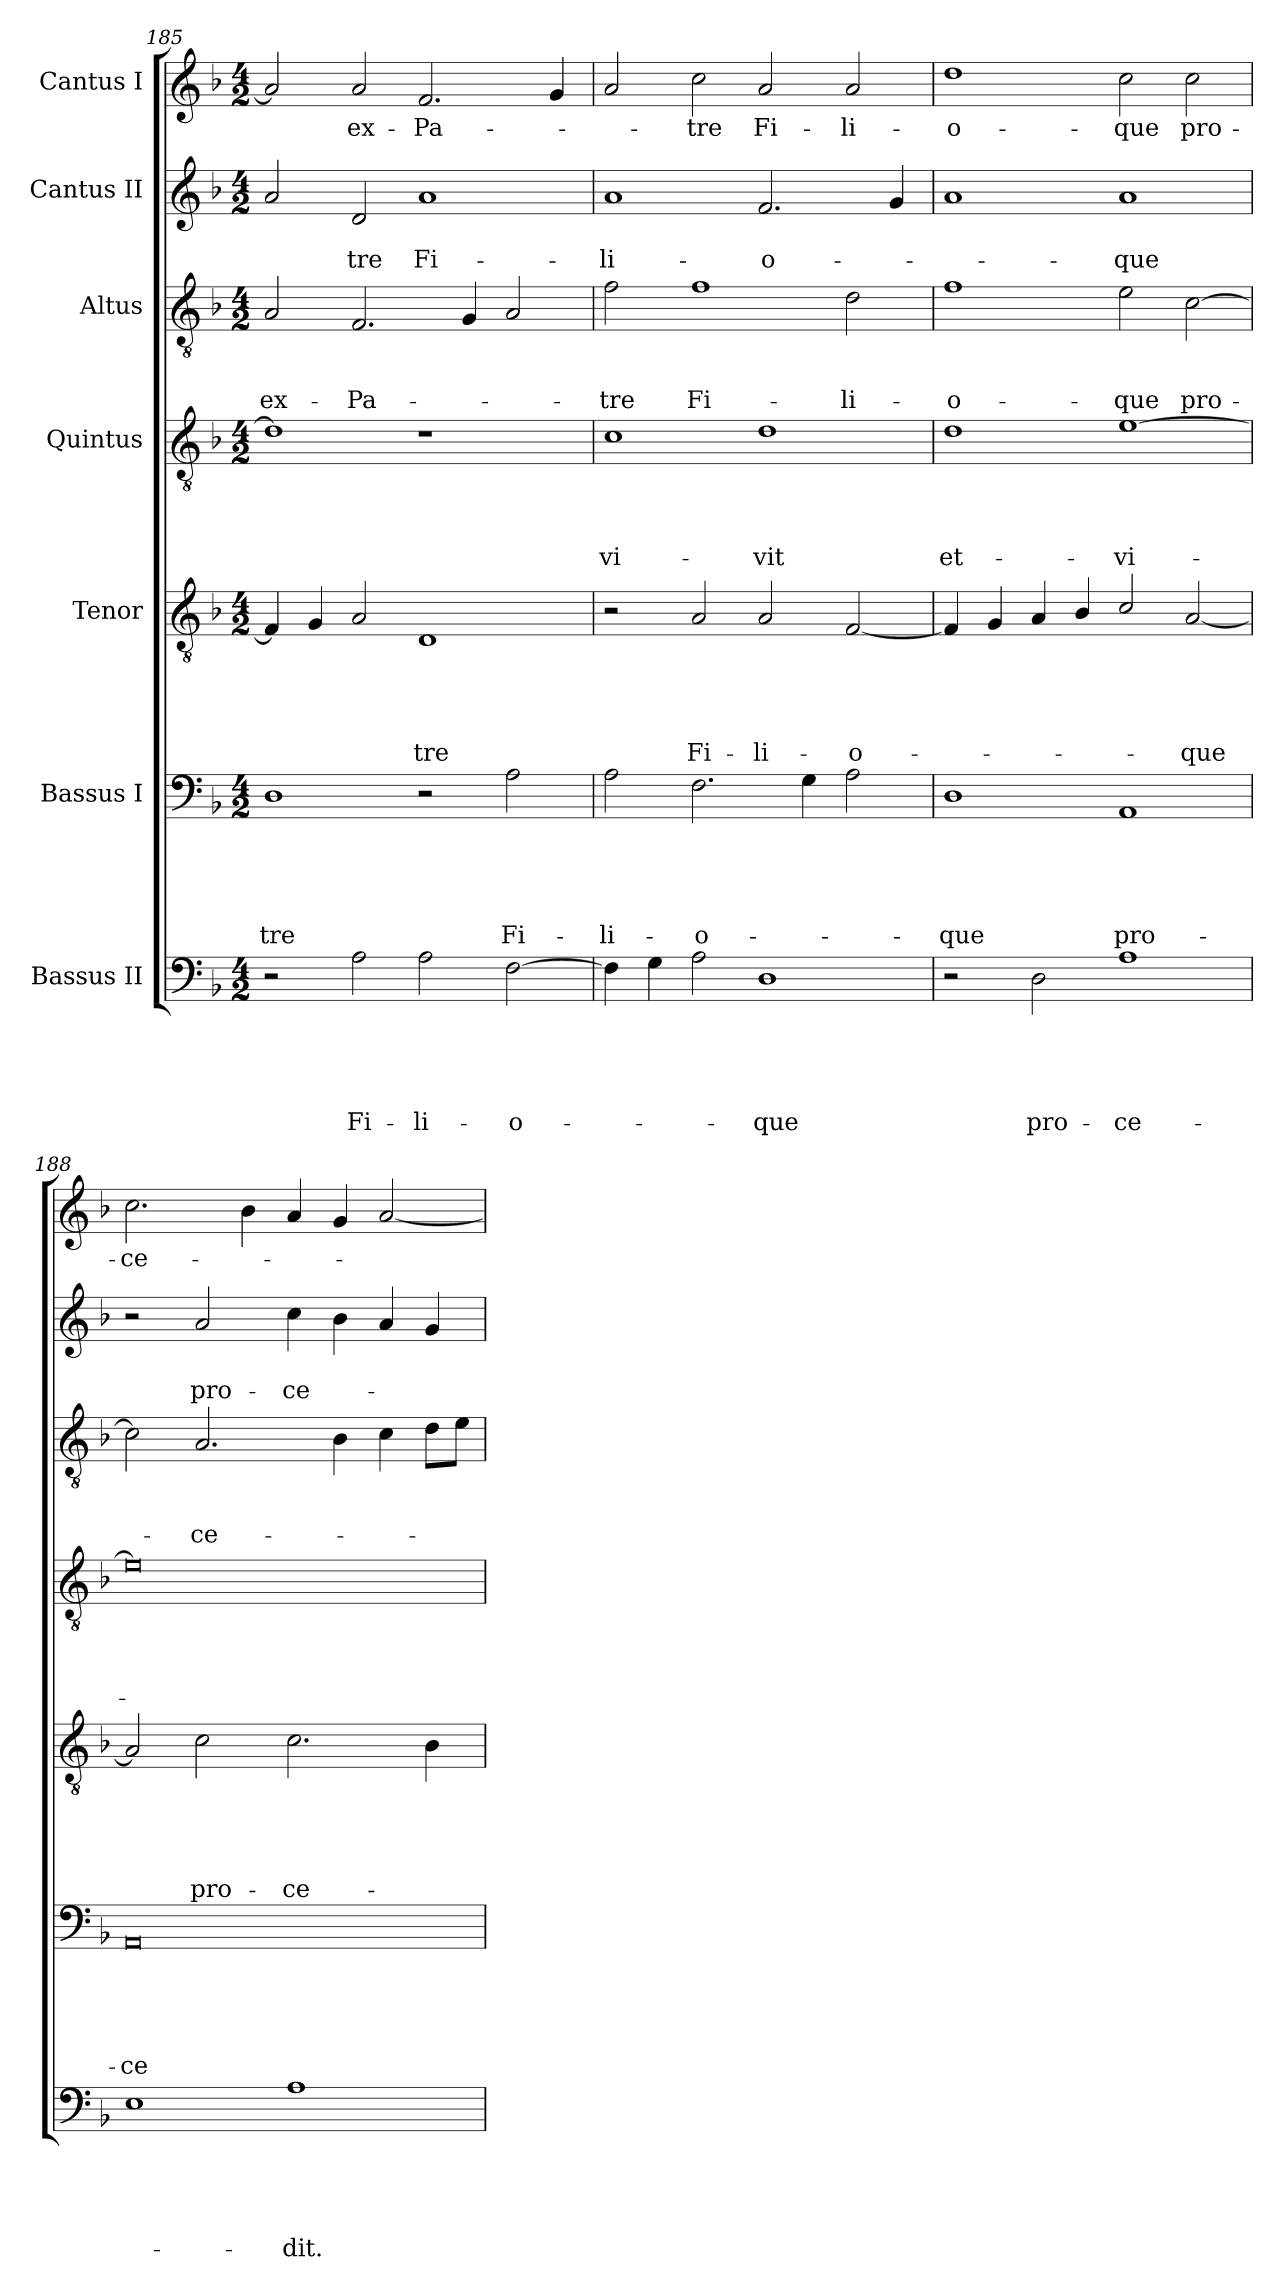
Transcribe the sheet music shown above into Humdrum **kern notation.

**kern	**text	**text	**text	**text	**text	**kern	**text	**text	**text	**text	**text	**kern	**text	**text	**text	**text	**text	**kern	**text	**text	**text	**text	**kern	**text	**text	**text	**kern	**text	**text	**kern	**text
*part7	*part7	*part7	*part7	*part7	*part7	*part6	*part6	*part6	*part6	*part6	*part6	*part5	*part5	*part5	*part5	*part5	*part5	*part4	*part4	*part4	*part4	*part4	*part3	*part3	*part3	*part3	*part2	*part2	*part2	*part1	*part1
*staff7	*staff7	*staff7	*staff7	*staff7	*staff7	*staff6	*staff6	*staff6	*staff6	*staff6	*staff6	*staff5	*staff5	*staff5	*staff5	*staff5	*staff5	*staff4	*staff4	*staff4	*staff4	*staff4	*staff3	*staff3	*staff3	*staff3	*staff2	*staff2	*staff2	*staff1	*staff1
*I"Bassus II	*	*	*	*	*	*I"Bassus I	*	*	*	*	*	*I"Tenor	*	*	*	*	*	*I"Quintus	*	*	*	*	*I"Altus	*	*	*	*I"Cantus II	*	*	*I"Cantus I	*
*clefF4	*	*	*	*	*	*clefF4	*	*	*	*	*	*clefGv2	*	*	*	*	*	*clefGv2	*	*	*	*	*clefGv2	*	*	*	*clefG2	*	*	*clefG2	*
*k[b-]	*	*	*	*	*	*k[b-]	*	*	*	*	*	*k[b-]	*	*	*	*	*	*k[b-]	*	*	*	*	*k[b-]	*	*	*	*k[b-]	*	*	*k[b-]	*
*M4/2	*	*	*	*	*	*M4/2	*	*	*	*	*	*M4/2	*	*	*	*	*	*M4/2	*	*	*	*	*M4/2	*	*	*	*M4/2	*	*	*M4/2	*
=185	=185	=185	=185	=185	=185	=185	=185	=185	=185	=185	=185	=185	=185	=185	=185	=185	=185	=185	=185	=185	=185	=185	=185	=185	=185	=185	=185	=185	=185	=185	=185
2r	.	.	.	.	.	1D\	.	.	.	.	-tre	4F/]	.	.	.	.	.	1d\]	.	.	.	.	2A/	.	.	ex-	2a/	.	.	2a/]	.
.	.	.	.	.	.	.	.	.	.	.	.	4G/	.	.	.	.	.	.	.	.	.	.	.	.	.	.	.	.	.	.	.
2A\	.	.	.	.	Fi-	.	.	.	.	.	.	2A/	.	.	.	.	.	.	.	.	.	.	2.F/	.	.	Pa-	2d/	.	-tre	2a/	ex-
2A\	.	.	.	.	-li-	2r	.	.	.	.	.	1D/	.	.	.	.	-tre	1r	.	.	.	.	.	.	.	.	1a/	.	Fi-	2.f/	Pa-
.	.	.	.	.	.	.	.	.	.	.	.	.	.	.	.	.	.	.	.	.	.	.	4G/	.	.	.	.	.	.	.	.
[2F\	.	.	.	.	-o-	2A\	.	.	.	.	Fi-	.	.	.	.	.	.	.	.	.	.	.	2A/	.	.	.	.	.	.	.	.
.	.	.	.	.	.	.	.	.	.	.	.	.	.	.	.	.	.	.	.	.	.	.	.	.	.	.	.	.	.	4g/	.
=186	=186	=186	=186	=186	=186	=186	=186	=186	=186	=186	=186	=186	=186	=186	=186	=186	=186	=186	=186	=186	=186	=186	=186	=186	=186	=186	=186	=186	=186	=186	=186
4F\]	.	.	.	.	.	2A\	.	.	.	.	-li-	2r	.	.	.	.	.	1c\	.	.	.	vi-	2f\	.	.	-tre	1a/	.	-li-	2a/	.
4G\	.	.	.	.	.	.	.	.	.	.	.	.	.	.	.	.	.	.	.	.	.	.	.	.	.	.	.	.	.	.	.
2A\	.	.	.	.	.	2.F\	.	.	.	.	-o-	2A/	.	.	.	.	Fi-	.	.	.	.	.	1f/	.	.	Fi-	.	.	.	2cc\	-tre
1D\	.	.	.	.	-que	.	.	.	.	.	.	2A/	.	.	.	.	-li-	1d\	.	.	.	-vit	.	.	.	.	2.f/	.	-o-	2a/	Fi-
.	.	.	.	.	.	4G\	.	.	.	.	.	.	.	.	.	.	.	.	.	.	.	.	.	.	.	.	.	.	.	.	.
.	.	.	.	.	.	2A\	.	.	.	.	.	[2F/	.	.	.	.	-o-	.	.	.	.	.	2d\	.	.	-li-	.	.	.	2a/	-li-
.	.	.	.	.	.	.	.	.	.	.	.	.	.	.	.	.	.	.	.	.	.	.	.	.	.	.	4g/	.	.	.	.
=187	=187	=187	=187	=187	=187	=187	=187	=187	=187	=187	=187	=187	=187	=187	=187	=187	=187	=187	=187	=187	=187	=187	=187	=187	=187	=187	=187	=187	=187	=187	=187
2r	.	.	.	.	.	1D\	.	.	.	.	-que	4F/]	.	.	.	.	.	1d\	.	.	.	et-	1f\	.	.	-o-	1a/	.	.	1dd\	-o-
.	.	.	.	.	.	.	.	.	.	.	.	4G/	.	.	.	.	.	.	.	.	.	.	.	.	.	.	.	.	.	.	.
2D\	.	.	.	.	pro-	.	.	.	.	.	.	4A/	.	.	.	.	.	.	.	.	.	.	.	.	.	.	.	.	.	.	.
.	.	.	.	.	.	.	.	.	.	.	.	4B-/	.	.	.	.	.	.	.	.	.	.	.	.	.	.	.	.	.	.	.
1A\	.	.	.	.	-ce-	1AA/	.	.	.	.	pro-	2c/	.	.	.	.	.	[1e\	.	.	.	vi-	2e\	.	.	-que	1a/	.	-que	2cc\	-que
.	.	.	.	.	.	.	.	.	.	.	.	[2A/	.	.	.	.	-que	.	.	.	.	.	[2c\	.	.	pro-	.	.	.	2cc\	pro-
=188	=188	=188	=188	=188	=188	=188	=188	=188	=188	=188	=188	=188	=188	=188	=188	=188	=188	=188	=188	=188	=188	=188	=188	=188	=188	=188	=188	=188	=188	=188	=188
1E\	.	.	.	.	.	0AA/	.	.	.	.	-ce-	2A/]	.	.	.	.	.	0e\]	.	.	.	.	2c\]	.	.	.	2r	.	.	2.cc\	-ce-
.	.	.	.	.	.	.	.	.	.	.	.	2c\	.	.	.	.	pro-	.	.	.	.	.	2.A/	.	.	-ce-	2a/	.	pro-	.	.
.	.	.	.	.	.	.	.	.	.	.	.	.	.	.	.	.	.	.	.	.	.	.	.	.	.	.	.	.	.	4b-\	.
1A\	.	.	.	.	-dit.	.	.	.	.	.	.	2.c\	.	.	.	.	-ce-	.	.	.	.	.	.	.	.	.	4cc\	.	-ce-	4a/	.
.	.	.	.	.	.	.	.	.	.	.	.	.	.	.	.	.	.	.	.	.	.	.	4B-\	.	.	.	4b-\	.	.	4g/	.
.	.	.	.	.	.	.	.	.	.	.	.	.	.	.	.	.	.	.	.	.	.	.	4c\	.	.	.	4a/	.	.	[2a/	.
.	.	.	.	.	.	.	.	.	.	.	.	4B-\	.	.	.	.	.	.	.	.	.	.	8d\L	.	.	.	4g/	.	.	.	.
.	.	.	.	.	.	.	.	.	.	.	.	.	.	.	.	.	.	.	.	.	.	.	8e\J	.	.	.	.	.	.	.	.
=	=	=	=	=	=	=	=	=	=	=	=	=	=	=	=	=	=	=	=	=	=	=	=	=	=	=	=	=	=	=	=
*-	*-	*-	*-	*-	*-	*-	*-	*-	*-	*-	*-	*-	*-	*-	*-	*-	*-	*-	*-	*-	*-	*-	*-	*-	*-	*-	*-	*-	*-	*-	*-
